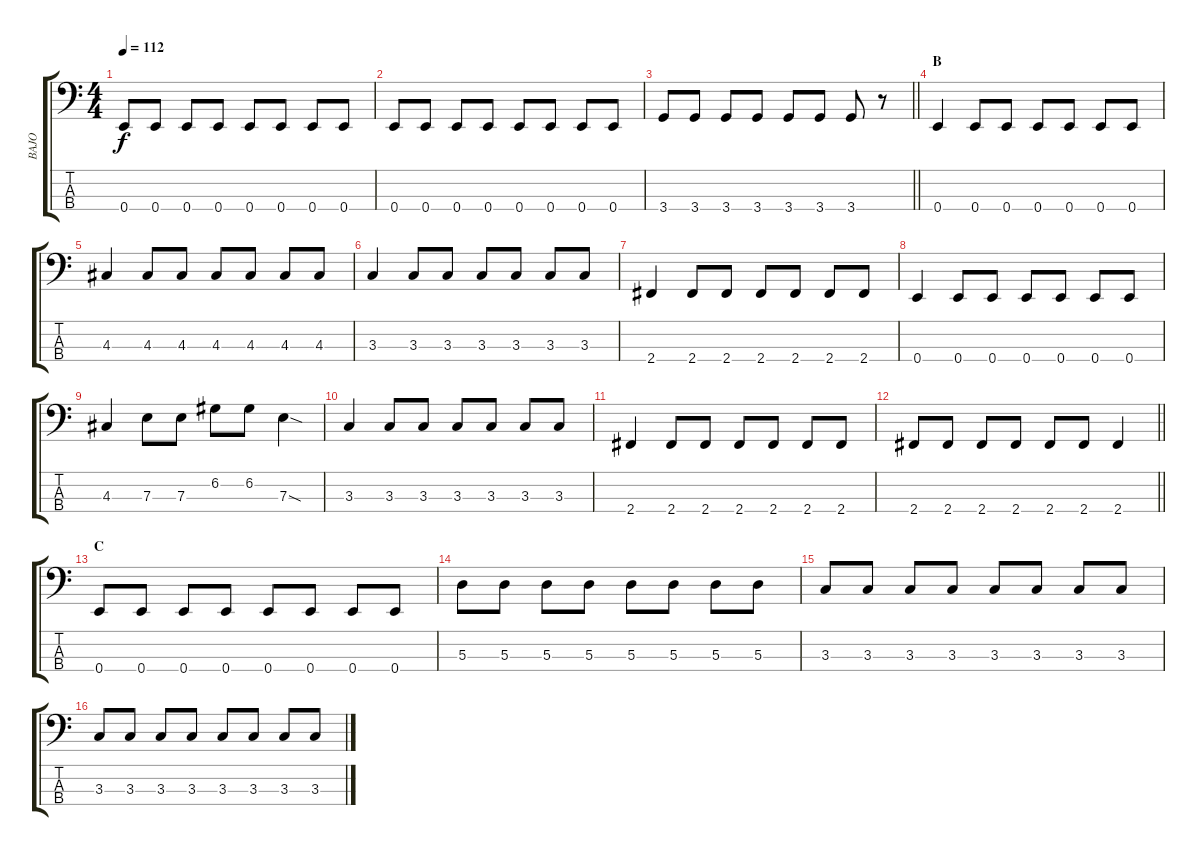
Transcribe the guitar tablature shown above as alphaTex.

\track ("BAJO" "BAJO") {instrument electricbassfinger}
\staff {score tabs}
\tuning (G2 D2 A1 E1) {hide}
\ts (4 4)
\tempo 112
\clef f4
\ks c
0.4.8{dy f} 0.4.8 0.4.8 0.4.8 0.4.8 0.4.8 0.4.8 0.4.8 |
0.4.8 0.4.8 0.4.8 0.4.8 0.4.8 0.4.8 0.4.8 0.4.8 |
\barLineRight lightlight
3.4.8 3.4.8 3.4.8 3.4.8 3.4.8 3.4.8 3.4.8 r.8 |
\section ("" "B")
0.4.4 0.4.8 0.4.8 0.4.8 0.4.8 0.4.8 0.4.8 |
4.3.4 4.3.8 4.3.8 4.3.8 4.3.8 4.3.8 4.3.8 |
3.3.4 3.3.8 3.3.8 3.3.8 3.3.8 3.3.8 3.3.8 |
2.4.4 2.4.8 2.4.8 2.4.8 2.4.8 2.4.8 2.4.8 |
0.4.4 0.4.8 0.4.8 0.4.8 0.4.8 0.4.8 0.4.8 |
4.3.4 7.3.8 7.3.8 6.2.8 6.2.8 7.3{sod}.4 |
3.3.4 3.3.8 3.3.8 3.3.8 3.3.8 3.3.8 3.3.8 |
2.4.4 2.4.8 2.4.8 2.4.8 2.4.8 2.4.8 2.4.8 |
\barLineRight lightlight
2.4.8 2.4.8 2.4.8 2.4.8 2.4.8 2.4.8 2.4.4 |
\section ("" "C")
0.4.8 0.4.8 0.4.8 0.4.8 0.4.8 0.4.8 0.4.8 0.4.8 |
5.3.8 5.3.8 5.3.8 5.3.8 5.3.8 5.3.8 5.3.8 5.3.8 |
3.3.8 3.3.8 3.3.8 3.3.8 3.3.8 3.3.8 3.3.8 3.3.8 |
3.3.8 3.3.8 3.3.8 3.3.8 3.3.8 3.3.8 3.3.8 3.3.8
